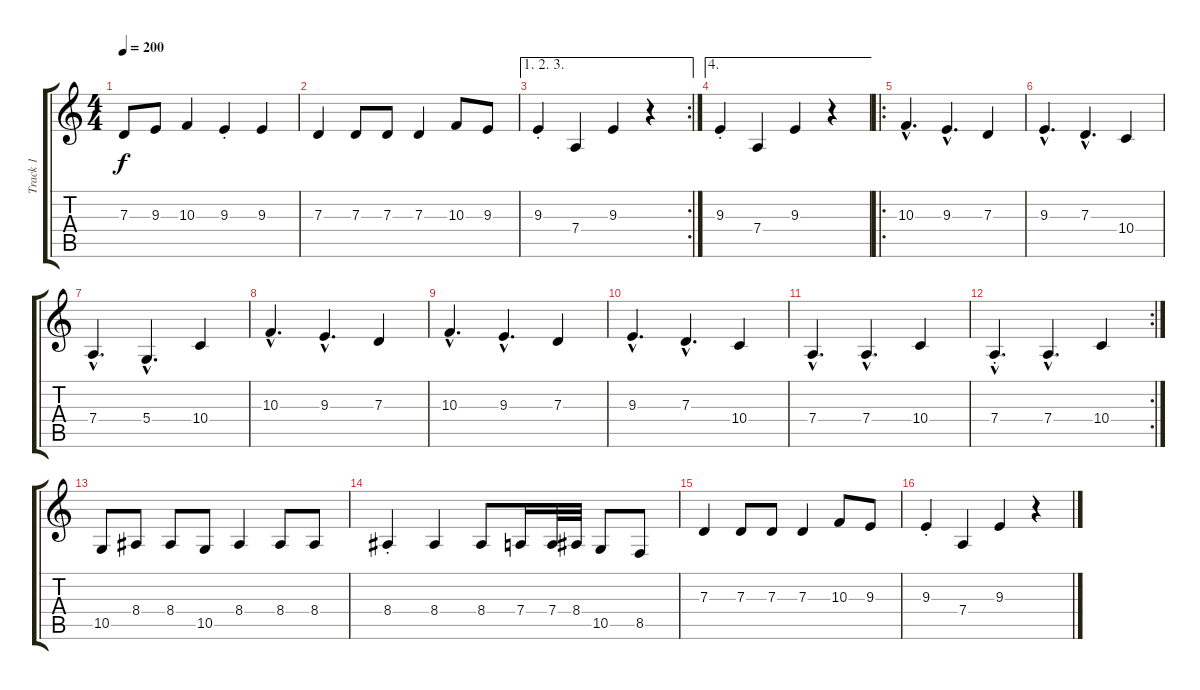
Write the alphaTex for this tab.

\track ("Track 1" "Track 1") {instrument violin}
\staff {score tabs}
\tuning (E4 B3 G3 D3 A2 E2) {hide}
\ts (4 4)
\tempo 200
\clef g2
\ks c
7.3.8{dy f} 9.3.8 10.3.4 9.3{st}.4 9.3.4 |
7.3.4 7.3.8 7.3.8 7.3.4 10.3.8 9.3.8 |
\ae (1 2 3)
\rc 2
9.3{st}.4 7.4.4 9.3.4 r.4 |
\ae 4
9.3{st}.4 7.4.4 9.3.4 r.4 |
\ro
10.3{hac}.4{d} 9.3{hac}.4{d} 7.3.4 |
9.3{hac}.4{d} 7.3{hac}.4{d} 10.4.4 |
7.4{hac}.4{d} 5.4{hac}.4{d} 10.4.4 |
10.3{hac}.4{d} 9.3{hac}.4{d} 7.3.4 |
10.3{hac}.4{d} 9.3{hac}.4{d} 7.3.4 |
9.3{hac}.4{d} 7.3{hac}.4{d} 10.4.4 |
7.4{hac}.4{d} 7.4{hac}.4{d} 10.4.4 |
\rc 2
7.4{hac st}.4{d} 7.4{hac}.4{d} 10.4.4 |
10.5.8 8.4.8 8.4.8 10.5.8 8.4.4 8.4.8 8.4.8 |
8.4{st}.4 8.4.4 8.4.8 7.4.16 7.4.32 8.4.32 10.5.8 8.5.8 |
7.3.4 7.3.8 7.3.8 7.3.4 10.3.8 9.3.8 |
9.3{st}.4 7.4.4 9.3.4 r.4
